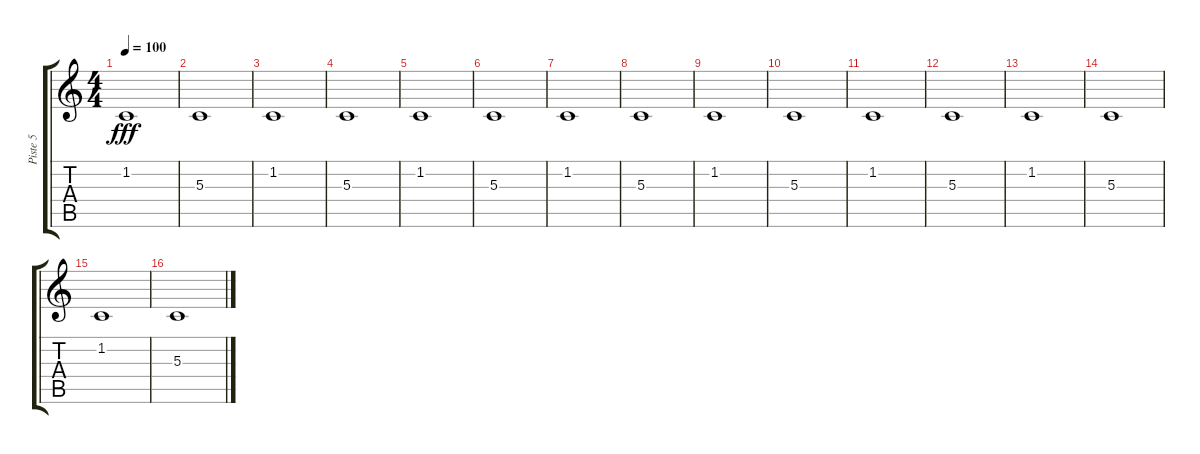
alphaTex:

\track ("Piste 5" "Piste 5") {instrument helicopter}
\staff {score tabs}
\tuning (E4 B3 G3 D3 A2 E2) {hide}
\ts (4 4)
\tempo 100
\clef g2
\ks c
1.2.1{dy fff} |
5.3.1 |
1.2.1 |
5.3.1 |
1.2.1 |
5.3.1 |
1.2.1 |
5.3.1 |
1.2.1 |
5.3.1 |
1.2.1 |
5.3.1 |
1.2.1 |
5.3.1 |
1.2.1 |
5.3.1
